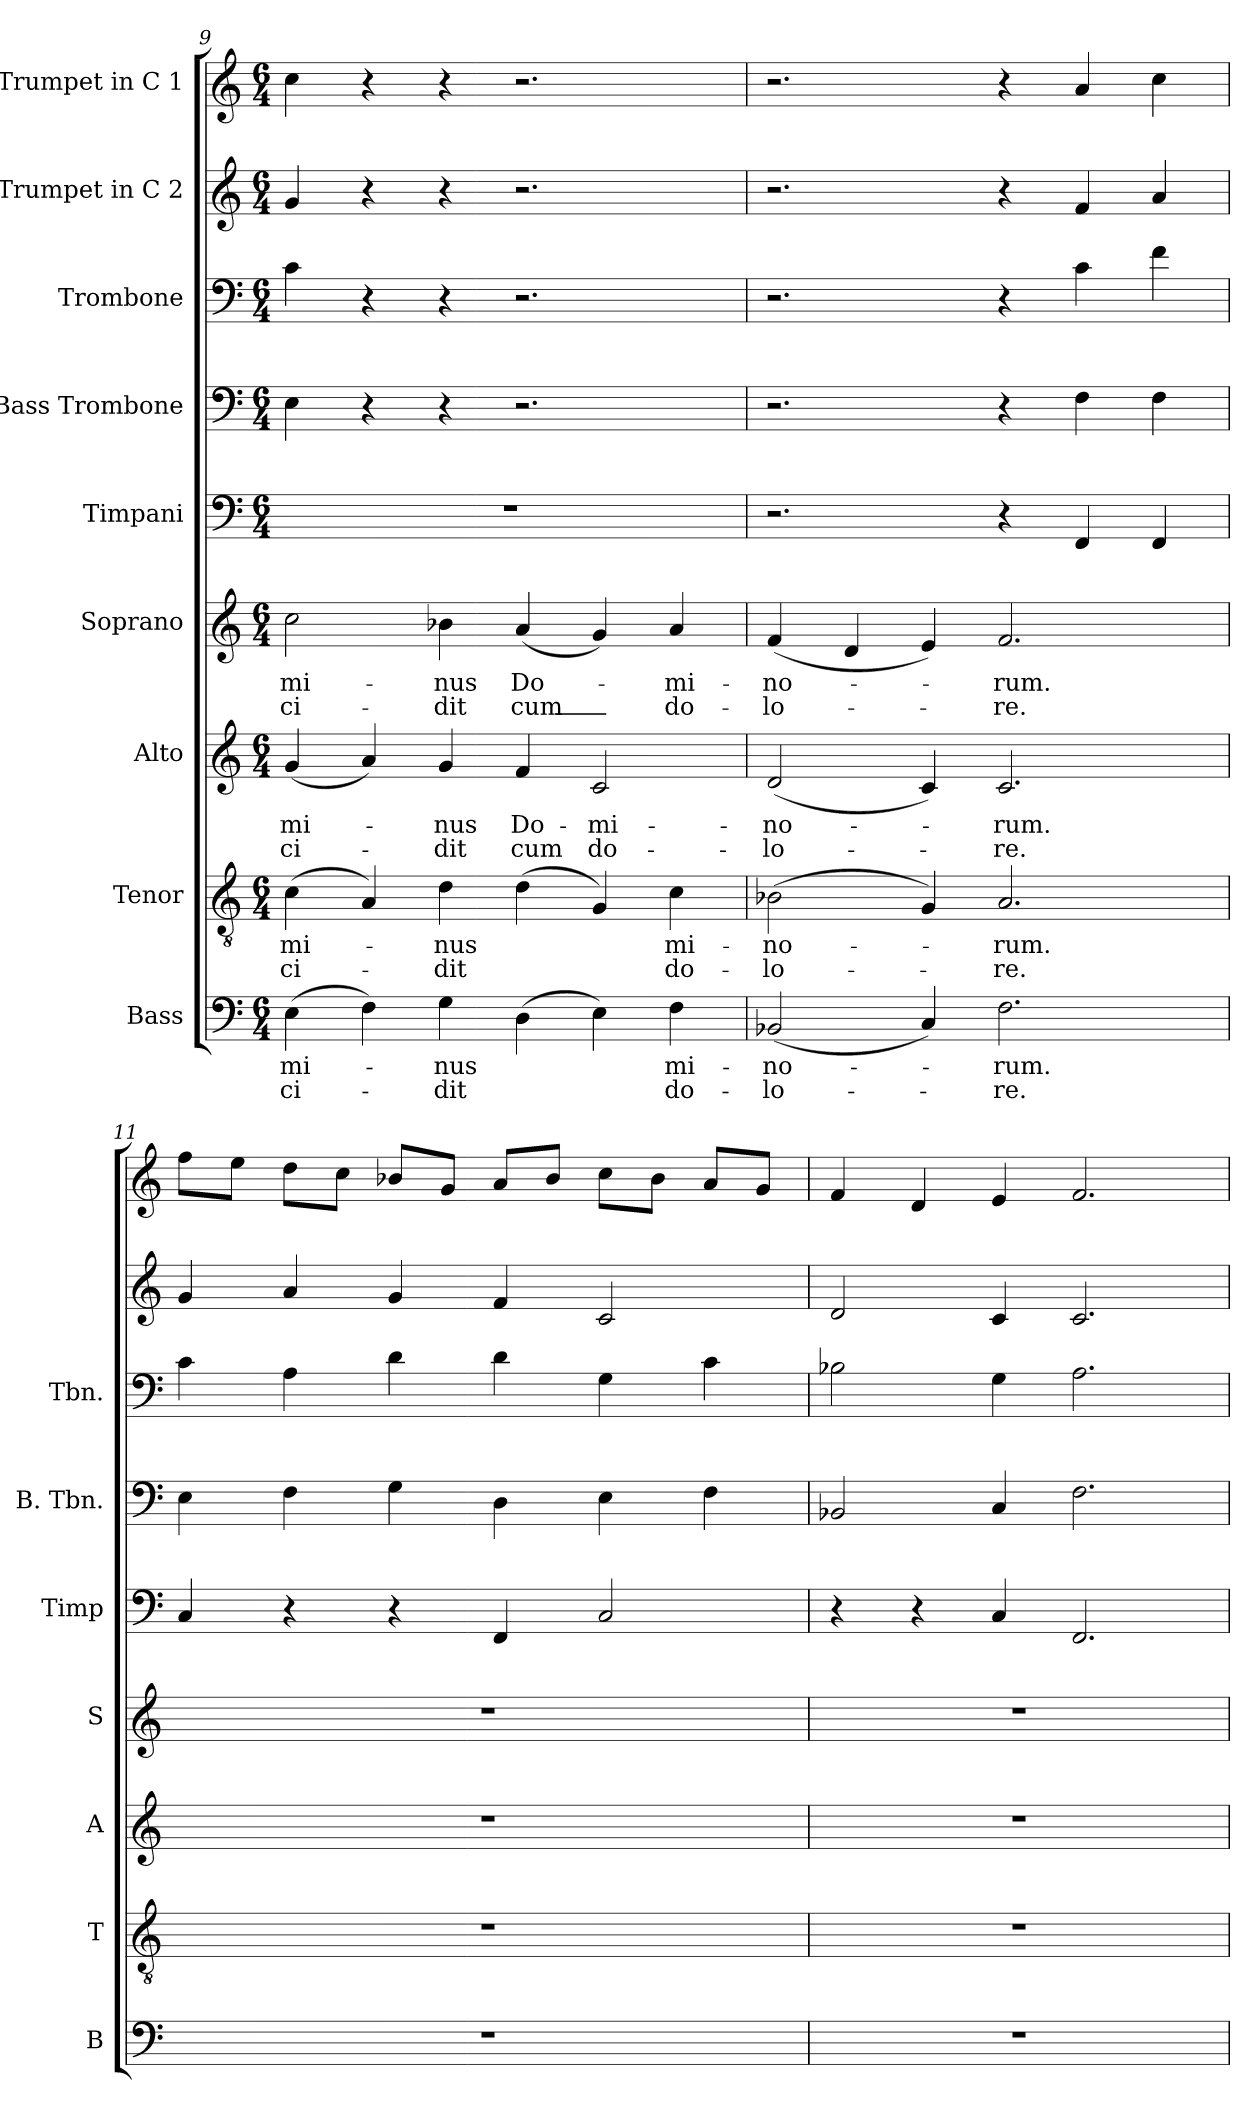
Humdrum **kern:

**kern	**text	**text	**kern	**text	**text	**kern	**text	**text	**kern	**text	**text	**kern	**kern	**kern	**kern	**kern
*part9	*part9	*part9	*part8	*part8	*part8	*part7	*part7	*part7	*part6	*part6	*part6	*part5	*part4	*part3	*part2	*part1
*staff9	*staff9	*staff9	*staff8	*staff8	*staff8	*staff7	*staff7	*staff7	*staff6	*staff6	*staff6	*staff5	*staff4	*staff3	*staff2	*staff1
*I"Bass	*	*	*I"Tenor	*	*	*I"Alto	*	*	*I"Soprano	*	*	*I"Timpani	*I"Bass Trombone	*I"Trombone	*I"Trumpet in C 2	*I"Trumpet in C 1
*I'B	*	*	*I'T	*	*	*I'A	*	*	*I'S	*	*	*I'Timp	*I'B. Tbn.	*I'Tbn.	*	*
*clefF4	*	*	*clefGv2	*	*	*clefG2	*	*	*clefG2	*	*	*clefF4	*clefF4	*clefF4	*clefG2	*clefG2
*M6/4	*	*	*M6/4	*	*	*M6/4	*	*	*M6/4	*	*	*M6/4	*M6/4	*M6/4	*M6/4	*M6/4
=9	=9	=9	=9	=9	=9	=9	=9	=9	=9	=9	=9	=9	=9	=9	=9	=9
(>4E\	mi-	ci-	(>4c\	mi-	ci-	(<4g/	mi-	ci-	2cc\	mi-	ci-	1.r	4E\	4c\	4g/	4cc\
4F\)	.	.	4A/)	.	.	4a/)	.	.	.	.	.	.	4r	4r	4r	4r
4G\	nus	dit	4d\	nus	dit	4g/	nus	dit	4b-\	nus	dit	.	4r	4r	4r	4r
(>4D\	.	.	(>4d\	.	.	4f/	Do-	cum	(<4a/	Do-	cum_	.	2.r	2.r	2.r	2.r
4E\)	.	.	4G/)	.	.	2c/	mi-	do-	4g/)	.	.	.	.	.	.	.
4F\	mi-	do-	4c\	mi-	do-	.	.	.	4a/	mi-	do-	.	.	.	.	.
=10	=10	=10	=10	=10	=10	=10	=10	=10	=10	=10	=10	=10	=10	=10	=10	=10
(<2BB-/	no-	lo-	(>2B-\	no-	lo-	(<2d/	no-	lo-	(<4f/	no-	lo-	2.r	2.r	2.r	2.r	2.r
.	.	.	.	.	.	.	.	.	4d/	.	.	.	.	.	.	.
4C/)	.	.	4G/)	.	.	4c/)	.	.	4e/)	.	.	.	.	.	.	.
2.F\	rum.	re.	2.A/	rum.	re.	2.c/	rum.	re.	2.f/	rum.	re.	4r	4r	4r	4r	4r
.	.	.	.	.	.	.	.	.	.	.	.	4FF/	4F\	4c\	4f/	4a/
.	.	.	.	.	.	.	.	.	.	.	.	4FF/	4F\	4f\	4a/	4cc\
!!LO:PB:g=z
=11	=11	=11	=11	=11	=11	=11	=11	=11	=11	=11	=11	=11	=11	=11	=11	=11
1.r	.	.	1.r	.	.	1.r	.	.	1.r	.	.	4C/	4E\	4c\	4g/	8ff\L
.	.	.	.	.	.	.	.	.	.	.	.	.	.	.	.	8ee\J
.	.	.	.	.	.	.	.	.	.	.	.	4r	4F\	4A\	4a/	8dd\L
.	.	.	.	.	.	.	.	.	.	.	.	.	.	.	.	8cc\J
.	.	.	.	.	.	.	.	.	.	.	.	4r	4G\	4d\	4g/	8b-/L
.	.	.	.	.	.	.	.	.	.	.	.	.	.	.	.	8g/J
.	.	.	.	.	.	.	.	.	.	.	.	4FF/	4D\	4d\	4f/	8a/L
.	.	.	.	.	.	.	.	.	.	.	.	.	.	.	.	8b-/J
.	.	.	.	.	.	.	.	.	.	.	.	2C/	4E\	4G\	2c/	8cc\L
.	.	.	.	.	.	.	.	.	.	.	.	.	.	.	.	8b-\J
.	.	.	.	.	.	.	.	.	.	.	.	.	4F\	4c\	.	8a/L
.	.	.	.	.	.	.	.	.	.	.	.	.	.	.	.	8g/J
=12	=12	=12	=12	=12	=12	=12	=12	=12	=12	=12	=12	=12	=12	=12	=12	=12
1.r	.	.	1.r	.	.	1.r	.	.	1.r	.	.	4r	2BB-/	2B-\	2d/	4f/
.	.	.	.	.	.	.	.	.	.	.	.	4r	.	.	.	4d/
.	.	.	.	.	.	.	.	.	.	.	.	4C/	4C/	4G\	4c/	4e/
.	.	.	.	.	.	.	.	.	.	.	.	2.FF/	2.F\	2.A\	2.c/	2.f/
=	=	=	=	=	=	=	=	=	=	=	=	=	=	=	=	=
*-	*-	*-	*-	*-	*-	*-	*-	*-	*-	*-	*-	*-	*-	*-	*-	*-
